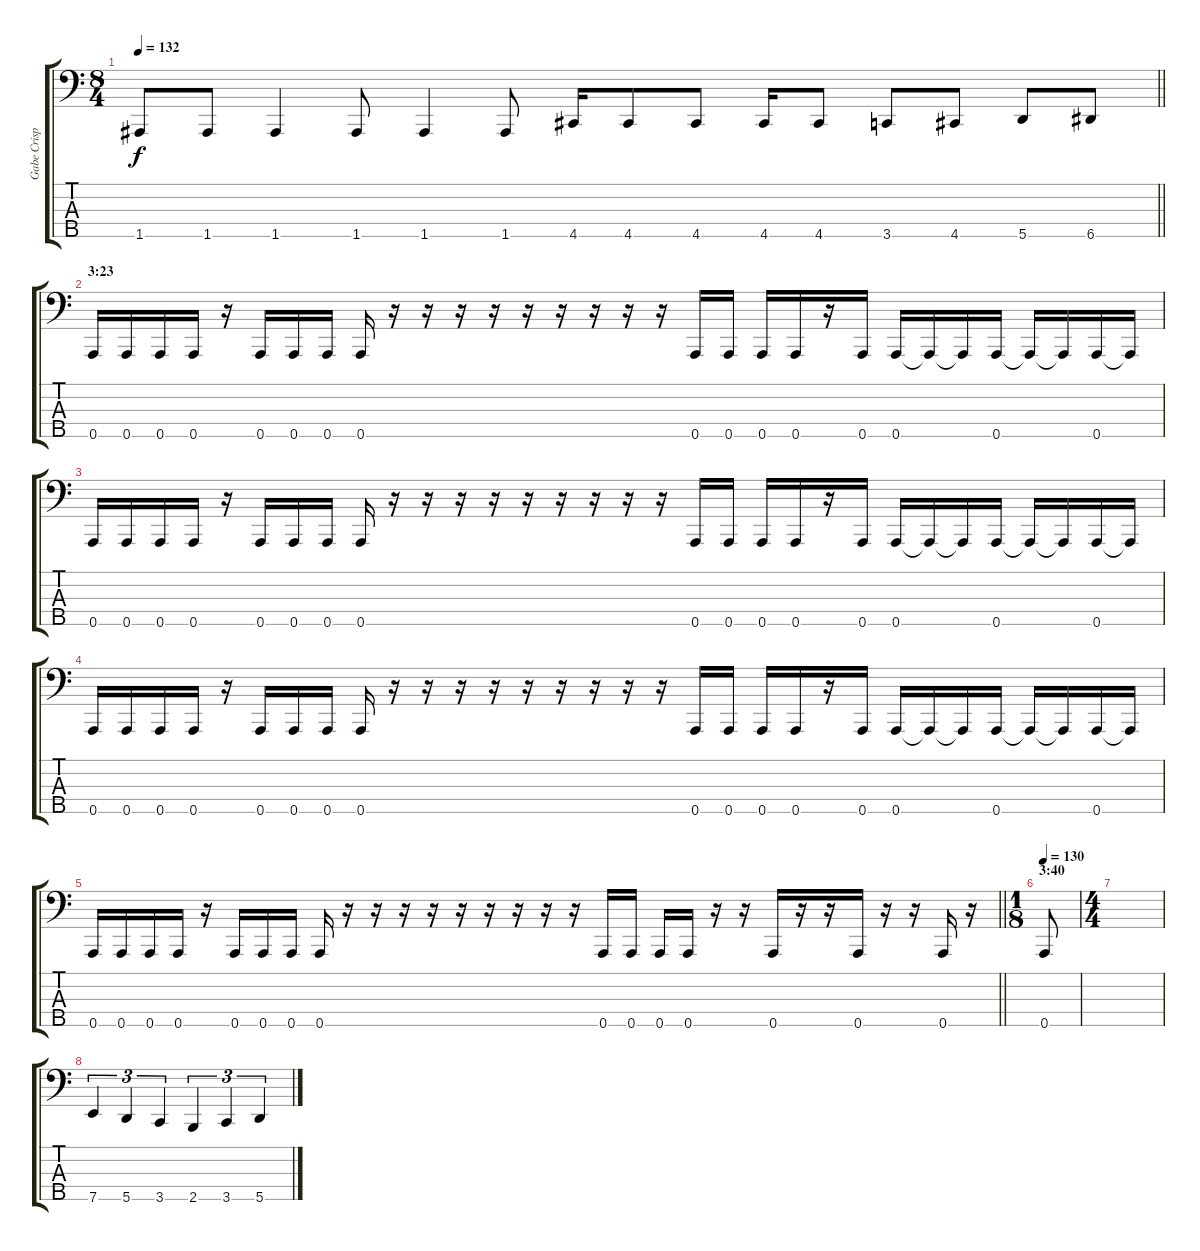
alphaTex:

\track ("Gabe Crisp" "Gabe Crisp") {instrument electricbassfinger}
\staff {score tabs}
\tuning (G2 D2 A1 E1 A0) {hide}
\ts (8 4)
\tempo 132
\clef f4
\barLineRight lightlight
\ks c
1.5{t}.8{dy f} 1.5.8 1.5.4 1.5.8 1.5.4 1.5.8 4.5.16 4.5.8 4.5.8 4.5.16 4.5.8 3.5.8 4.5.8 5.5.8 6.5.8 |
\section ("" "3:23")
0.5.16 0.5.16 0.5.16 0.5.16 r.16 0.5.16 0.5.16 0.5.16 0.5.16 r.16 r.16 r.16 r.16 r.16 r.16 r.16 r.16 r.16 0.5.16 0.5.16 0.5.16 0.5.16 r.16 0.5.16 0.5.16 0.5{t}.16 0.5{t}.16 0.5.16 0.5{t}.16 0.5{t}.16 0.5.16 0.5{t}.16 |
0.5.16 0.5.16 0.5.16 0.5.16 r.16 0.5.16 0.5.16 0.5.16 0.5.16 r.16 r.16 r.16 r.16 r.16 r.16 r.16 r.16 r.16 0.5.16 0.5.16 0.5.16 0.5.16 r.16 0.5.16 0.5.16 0.5{t}.16 0.5{t}.16 0.5.16 0.5{t}.16 0.5{t}.16 0.5.16 0.5{t}.16 |
0.5.16 0.5.16 0.5.16 0.5.16 r.16 0.5.16 0.5.16 0.5.16 0.5.16 r.16 r.16 r.16 r.16 r.16 r.16 r.16 r.16 r.16 0.5.16 0.5.16 0.5.16 0.5.16 r.16 0.5.16 0.5.16 0.5{t}.16 0.5{t}.16 0.5.16 0.5{t}.16 0.5{t}.16 0.5.16 0.5{t}.16 |
\barLineRight lightlight
0.5.16 0.5.16 0.5.16 0.5.16 r.16 0.5.16 0.5.16 0.5.16 0.5.16 r.16 r.16 r.16 r.16 r.16 r.16 r.16 r.16 r.16 0.5.16 0.5.16 0.5.16 0.5.16 r.16 r.16 0.5.16 r.16 r.16 0.5.16 r.16 r.16 0.5.16 r.16 |
\ts (1 8)
\section ("" "3:40")
\tempo 130
0.5.8 |
\ts (4 4)
|
7.5.4{tu (3 2)} 5.5.4{tu (3 2)} 3.5.4{tu (3 2)} 2.5.4{tu (3 2)} 3.5.4{tu (3 2)} 5.5.4{tu (3 2)}
